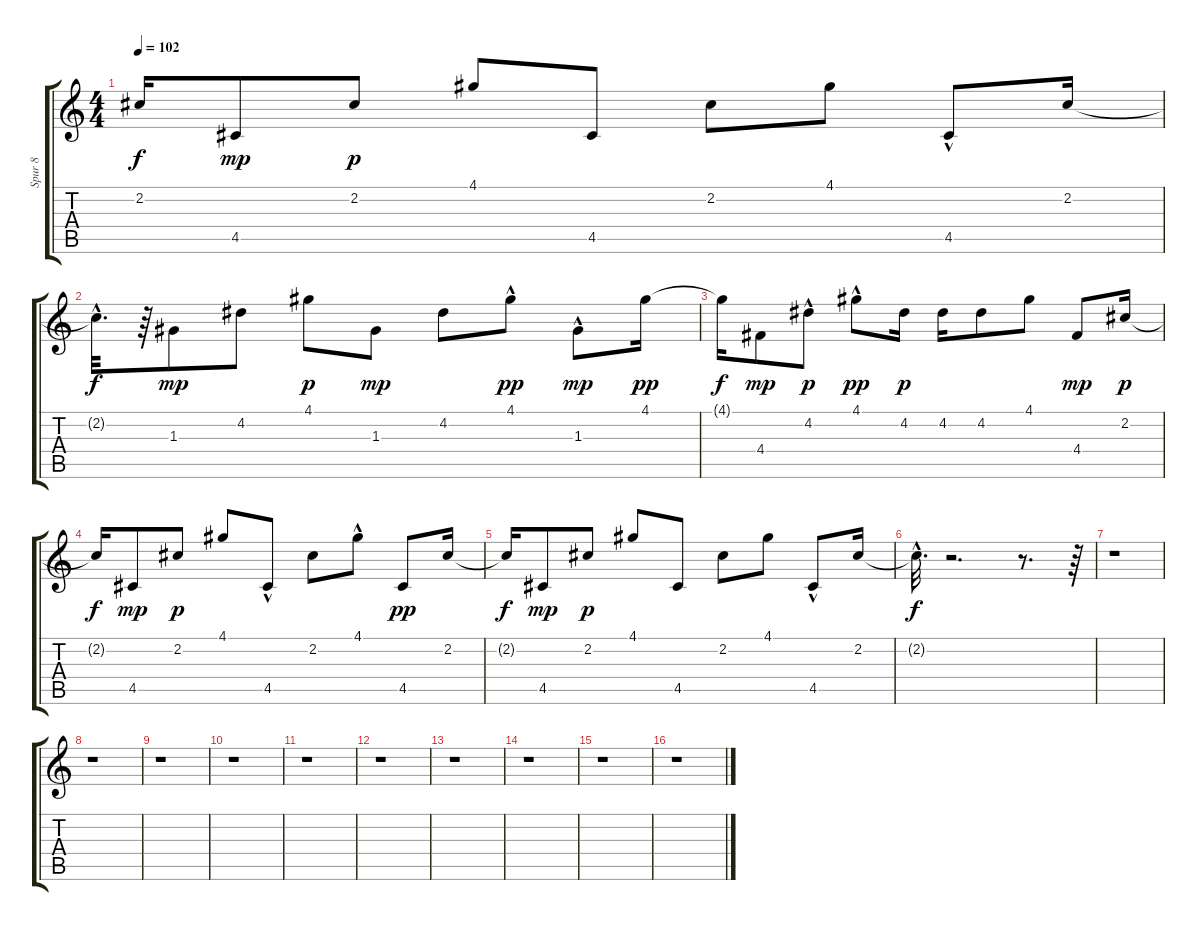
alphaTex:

\track ("Spur 8" "Spur 8") {instrument electricguitarclean}
\staff {score tabs}
\tuning (E4 B3 G3 D3 A2 E2) {hide}
\ts (4 4)
\tempo 102
\clef g2
\ks c
2.2{t}.16{dy f} 4.5.8{dy mp} 2.2.8{dy p} 4.1.8 4.5.8 2.2.8 4.1.8 4.5{hac}.8 2.2.16 |
2.2{hac t}.32{d dy f} r.64 1.3.8{dy mp} 4.2.8 4.1.8{dy p} 1.3.8{dy mp} 4.2.8 4.1{hac}.8{dy pp} 1.3{hac}.8{dy mp} 4.1.16{dy pp} |
4.1{t}.16{dy f} 4.4.8{dy mp} 4.2{hac}.8{dy p} 4.1{hac}.8{dy pp} 4.2.16{dy p} 4.2.16 4.2.8 4.1.8 4.4.8{dy mp} 2.2.16{dy p} |
2.2{t}.16{dy f} 4.5.8{dy mp} 2.2.8{dy p} 4.1.8 4.5{hac}.8 2.2.8 4.1{hac}.8 4.5.8{dy pp} 2.2.16 |
2.2{t}.16{dy f} 4.5.8{dy mp} 2.2.8{dy p} 4.1.8 4.5.8 2.2.8 4.1.8 4.5{hac}.8 2.2.16 |
2.2{hac t}.32{d dy f} r.2{d} r.8{d} r.64 |
r.1 |
r.1 |
r.1 |
r.1 |
r.1 |
r.1 |
r.1 |
r.1 |
r.1 |
r.1
